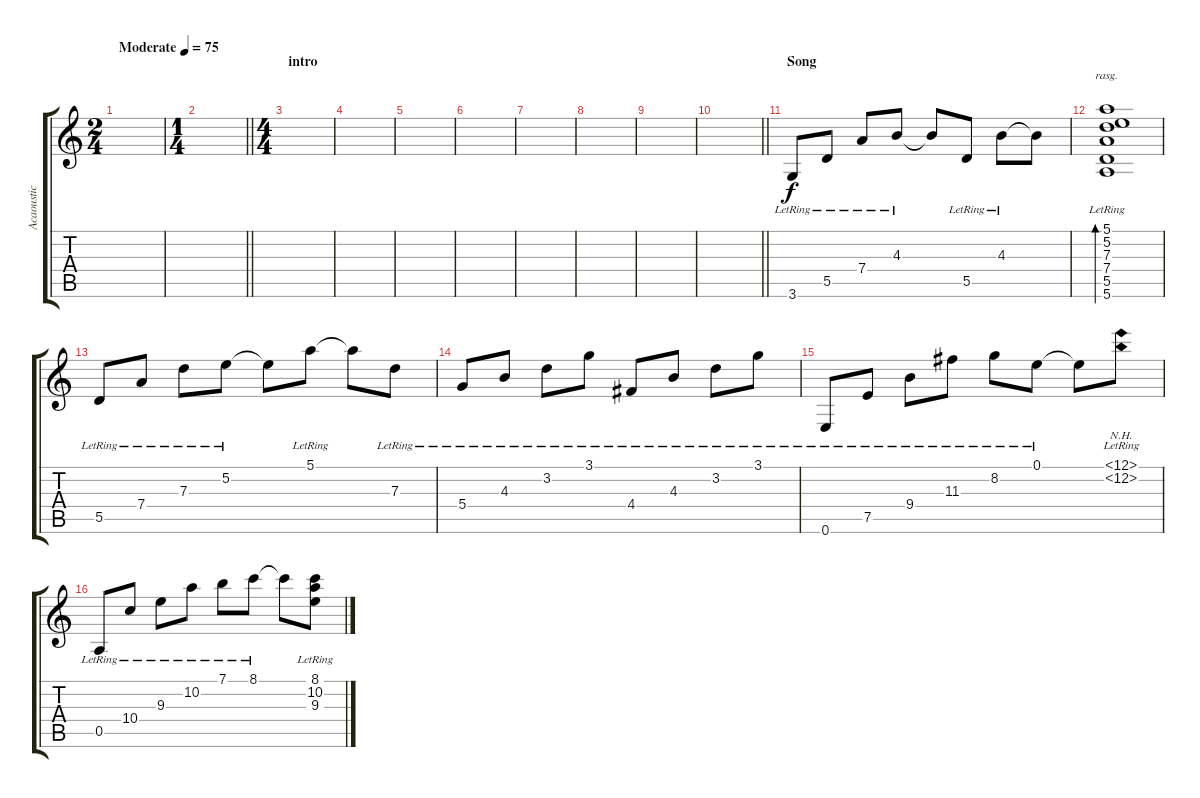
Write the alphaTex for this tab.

\track ("Acaoustic Guitar" "Acaoustic ") {instrument acousticguitarsteel}
\staff {score tabs}
\tuning (E4 B3 G3 D3 A2 E2) {hide}
\ts (2 4)
\tempo (75 "Moderate")
\clef g2
\ks c
|
\ts (1 4)
\barLineRight lightlight
|
\ts (4 4)
\section ("" "intro")
|
|
|
|
|
|
|
\barLineRight lightlight
|
\section ("" "Song")
3.6{lr}.8 5.5{lr}.8 7.4{lr}.8 4.3{lr}.8 4.3{t}.8 5.5{lr}.8 4.3{lr}.8 4.3{t}.8 |
(5.1{lr} 5.2{lr} 7.3{lr} 7.4{lr} 5.5{lr} 5.6{lr}).1{bd 60 rasg ii} |
5.5{lr}.8 7.4{lr}.8 7.3{lr}.8 5.2{lr}.8 5.2{t}.8 5.1{lr}.8 5.1{t}.8 7.3{lr}.8 |
5.4{lr}.8 4.3{lr}.8 3.2{lr}.8 3.1{lr}.8 4.4{lr}.8 4.3{lr}.8 3.2{lr}.8 3.1{lr}.8 |
0.6{lr}.8 7.5{lr}.8 9.4{lr}.8 11.3{lr}.8 8.2{lr}.8 0.1{lr}.8 0.1{t}.8 (12.1{nh lr} 12.2{nh lr}).8 |
0.5{lr}.8 10.4{lr}.8 9.3{lr}.8 10.2{lr}.8 7.1{lr}.8 8.1{lr}.8 8.1{t}.8 (8.1{lr} 10.2{lr} 9.3{lr}).8
